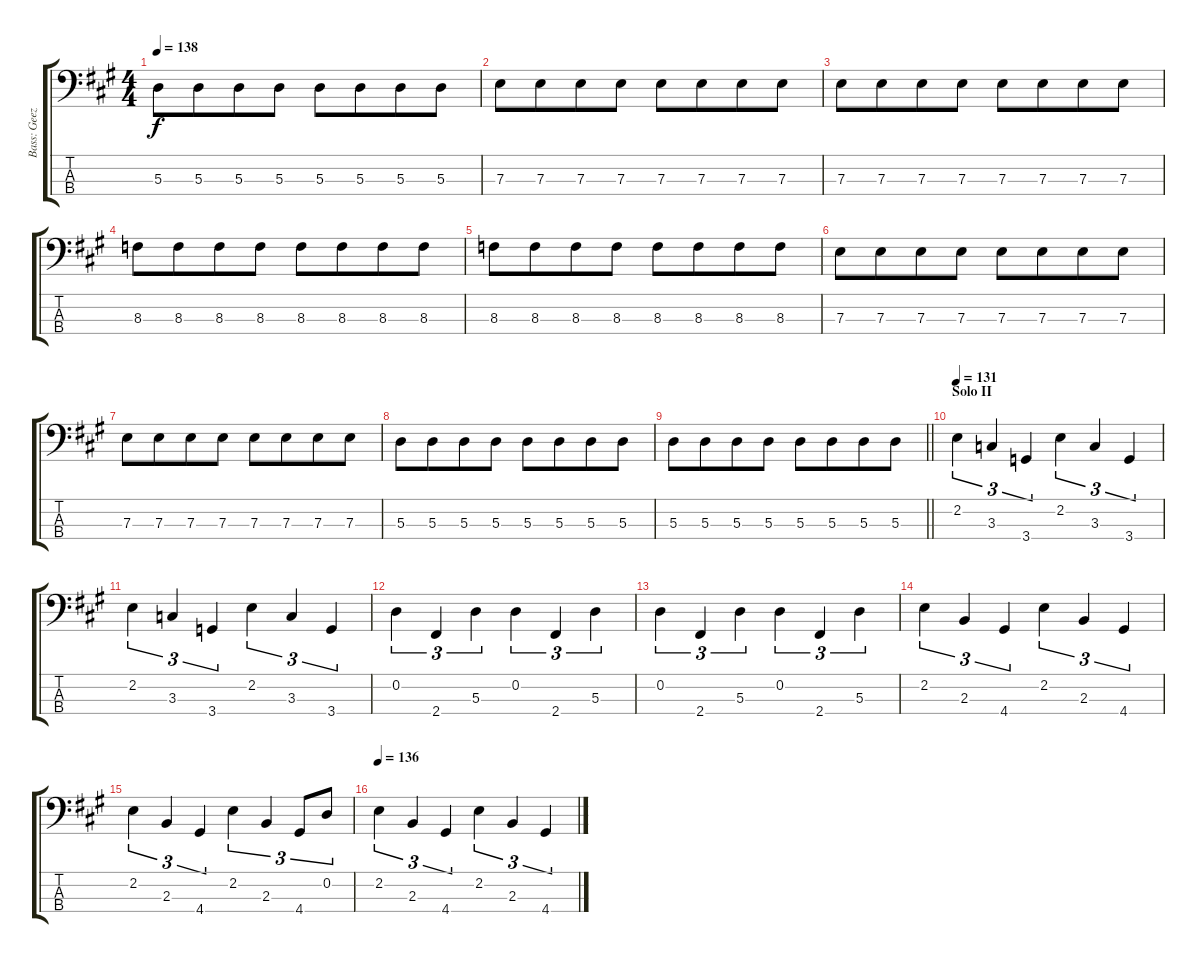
\track ("Bass: Geezer" "Bass: Geez") {instrument electricbassfinger}
\staff {score tabs}
\tuning (G2 D2 A1 E1) {hide}
\ts (4 4)
\tempo 138
\clef f4
\ks a
5.3.8{dy f} 5.3.8{beam merge} 5.3.8 5.3.8 5.3.8 5.3.8{beam merge} 5.3.8 5.3.8 |
7.3.8 7.3.8{beam merge} 7.3.8 7.3.8 7.3.8 7.3.8{beam merge} 7.3.8 7.3.8 |
7.3.8 7.3.8{beam merge} 7.3.8 7.3.8 7.3.8 7.3.8{beam merge} 7.3.8 7.3.8 |
8.3.8 8.3.8{beam merge} 8.3.8 8.3.8 8.3.8 8.3.8{beam merge} 8.3.8 8.3.8 |
8.3.8 8.3.8{beam merge} 8.3.8 8.3.8 8.3.8 8.3.8{beam merge} 8.3.8 8.3.8 |
7.3.8 7.3.8{beam merge} 7.3.8 7.3.8 7.3.8 7.3.8{beam merge} 7.3.8 7.3.8 |
7.3.8 7.3.8{beam merge} 7.3.8 7.3.8 7.3.8 7.3.8{beam merge} 7.3.8 7.3.8 |
5.3.8 5.3.8{beam merge} 5.3.8 5.3.8 5.3.8 5.3.8{beam merge} 5.3.8 5.3.8 |
\barLineRight lightlight
5.3.8 5.3.8{beam merge} 5.3.8 5.3.8 5.3.8 5.3.8{beam merge} 5.3.8 5.3.8 |
\section ("" "Solo II")
\tempo 131
2.2.4{tu (3 2)} 3.3.4{tu (3 2)} 3.4.4{tu (3 2)} 2.2.4{tu (3 2)} 3.3.4{tu (3 2)} 3.4.4{tu (3 2)} |
2.2.4{tu (3 2)} 3.3.4{tu (3 2)} 3.4.4{tu (3 2)} 2.2.4{tu (3 2)} 3.3.4{tu (3 2)} 3.4.4{tu (3 2)} |
0.2.4{tu (3 2)} 2.4.4{tu (3 2)} 5.3.4{tu (3 2)} 0.2.4{tu (3 2)} 2.4.4{tu (3 2)} 5.3.4{tu (3 2)} |
0.2.4{tu (3 2)} 2.4.4{tu (3 2)} 5.3.4{tu (3 2)} 0.2.4{tu (3 2)} 2.4.4{tu (3 2)} 5.3.4{tu (3 2)} |
2.2.4{tu (3 2)} 2.3.4{tu (3 2)} 4.4.4{tu (3 2)} 2.2.4{tu (3 2)} 2.3.4{tu (3 2)} 4.4.4{tu (3 2)} |
2.2.4{tu (3 2)} 2.3.4{tu (3 2)} 4.4.4{tu (3 2)} 2.2.4{tu (3 2)} 2.3.4{tu (3 2)} 4.4.8{tu (3 2)} 0.2.8{tu (3 2)} |
\tempo 136
2.2.4{tu (3 2)} 2.3.4{tu (3 2)} 4.4.4{tu (3 2)} 2.2.4{tu (3 2)} 2.3.4{tu (3 2)} 4.4.4{tu (3 2)}
